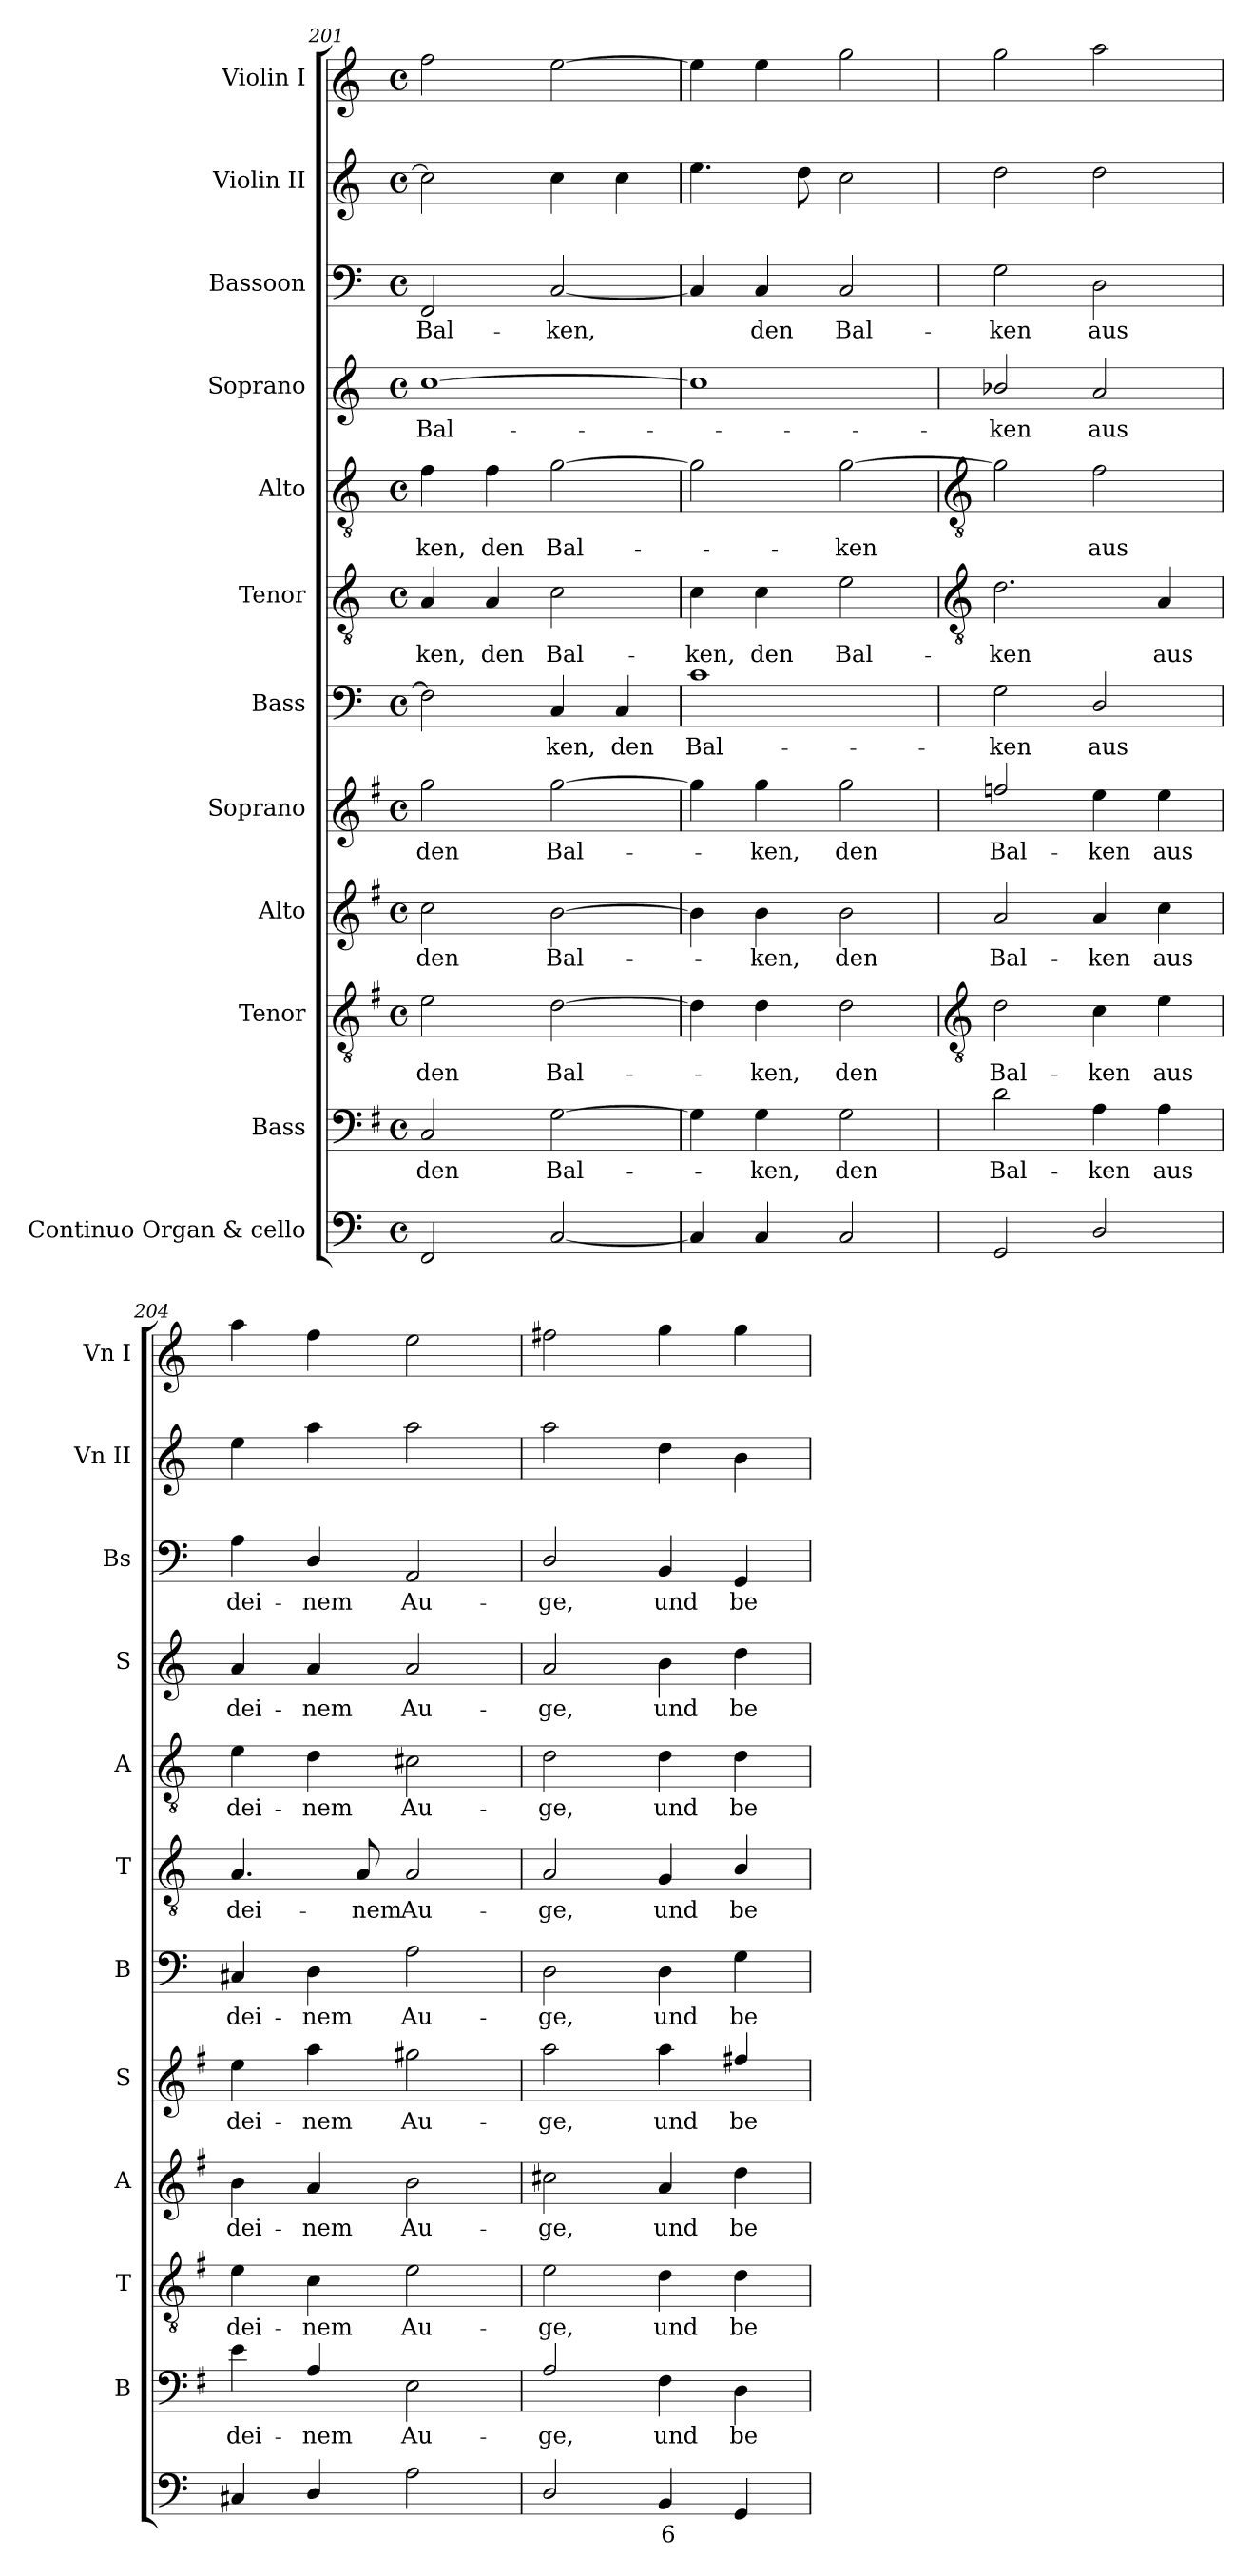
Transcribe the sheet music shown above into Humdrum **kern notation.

**kern	**text	**kern	**text	**kern	**text	**kern	**text	**kern	**text	**kern	**text	**kern	**text	**kern	**text	**kern	**text	**kern	**text	**kern	**kern
*part12	*part12	*part11	*part11	*part10	*part10	*part9	*part9	*part8	*part8	*part7	*part7	*part6	*part6	*part5	*part5	*part4	*part4	*part3	*part3	*part2	*part1
*staff12	*staff12	*staff11	*staff11	*staff10	*staff10	*staff9	*staff9	*staff8	*staff8	*staff7	*staff7	*staff6	*staff6	*staff5	*staff5	*staff4	*staff4	*staff3	*staff3	*staff2	*staff1
*I"Continuo Organ & cello	*	*I"Bass	*	*I"Tenor	*	*I"Alto	*	*I"Soprano	*	*I"Bass	*	*I"Tenor	*	*I"Alto	*	*I"Soprano	*	*I"Bassoon	*	*I"Violin II	*I"Violin I
*	*	*I'B	*	*I'T	*	*I'A	*	*I'S	*	*I'B	*	*I'T	*	*I'A	*	*I'S	*	*I'Bs	*	*I'Vn II	*I'Vn I
*clefF4	*	*clefF4	*	*clefGv2	*	*clefG2	*	*clefG2	*	*clefF4	*	*clefGv2	*	*clefGv2	*	*clefG2	*	*clefF4	*	*clefG2	*clefG2
*	*	*ITrd4c7	*	*ITrd4c7	*	*ITrd4c7	*	*ITrd4c7	*	*	*	*	*	*	*	*	*	*	*	*	*
*k[]	*	*k[]	*	*k[]	*	*k[]	*	*k[]	*	*k[]	*	*k[]	*	*k[]	*	*k[]	*	*k[]	*	*k[]	*k[]
*C:	*	*C:	*	*C:	*	*C:	*	*C:	*	*C:	*	*C:	*	*C:	*	*C:	*	*C:	*	*C:	*C:
*M4/4	*	*M4/4	*	*M4/4	*	*M4/4	*	*M4/4	*	*M4/4	*	*M4/4	*	*M4/4	*	*M4/4	*	*M4/4	*	*M4/4	*M4/4
*met(c)	*	*met(c)	*	*met(c)	*	*met(c)	*	*met(c)	*	*met(c)	*	*met(c)	*	*met(c)	*	*met(c)	*	*met(c)	*	*met(c)	*met(c)
=201	=201	=201	=201	=201	=201	=201	=201	=201	=201	=201	=201	=201	=201	=201	=201	=201	=201	=201	=201	=201	=201
!	!	!	!LO:LY:b	!	!LO:LY:b	!	!LO:LY:b	!	!LO:LY:b	!	!	!	!LO:LY:b	!	!LO:LY:b	!	!LO:LY:b	!	!LO:LY:b	!	!
2FF	.	2FF	den	2A	den	2f	den	2cc	den	2F]	.	4A	-ken,	4f	-ken,	[1cc	Bal-	2FF	Bal-	2cc]	2ff
!	!	!	!	!	!	!	!	!	!	!	!	!	!LO:LY:b	!	!LO:LY:b	!	!	!	!	!	!
.	.	.	.	.	.	.	.	.	.	.	.	4A	den	4f	den	.	.	.	.	.	.
!	!	!	!LO:LY:b	!	!LO:LY:b	!	!LO:LY:b	!	!LO:LY:b	!	!LO:LY:b	!	!LO:LY:b	!	!LO:LY:b	!	!	!	!LO:LY:b	!	!
[2C	.	[2C	Bal-	[2G	Bal-	[2e	Bal-	[2cc	Bal-	4C	ken,	2c	Bal-	[2g	Bal-	.	.	[2C	-ken,	4cc	[2ee
!	!	!	!	!	!	!	!	!	!	!	!LO:LY:b	!	!	!	!	!	!	!	!	!	!
.	.	.	.	.	.	.	.	.	.	4C	den	.	.	.	.	.	.	.	.	4cc	.
=202	=202	=202	=202	=202	=202	=202	=202	=202	=202	=202	=202	=202	=202	=202	=202	=202	=202	=202	=202	=202	=202
!	!	!	!	!	!	!	!	!	!	!	!LO:LY:b	!	!LO:LY:b	!	!	!	!	!	!	!	!
4C]	.	4C]	.	4G]	.	4e]	.	4cc]	.	1c	Bal-	4c	-ken,	2g]	.	1cc]	.	4C]	.	4.ee	4ee]
!	!	!	!LO:LY:b	!	!LO:LY:b	!	!LO:LY:b	!	!LO:LY:b	!	!	!	!LO:LY:b	!	!	!	!	!	!LO:LY:b	!	!
4C	.	4C	ken,	4G	ken,	4e	ken,	4cc	ken,	.	.	4c	den	.	.	.	.	4C	den	.	4ee
.	.	.	.	.	.	.	.	.	.	.	.	.	.	.	.	.	.	.	.	8dd	.
!	!	!	!LO:LY:b	!	!LO:LY:b	!	!LO:LY:b	!	!LO:LY:b	!	!	!	!LO:LY:b	!	!LO:LY:b	!	!	!	!LO:LY:b	!	!
2C	.	2C	den	2G	den	2e	den	2cc	den	.	.	2e	Bal-	[2g	ken	.	.	2C	Bal-	2cc	2gg
!!LO:LB:g=z
=203	=203	=203	=203	=203	=203	=203	=203	=203	=203	=203	=203	=203	=203	=203	=203	=203	=203	=203	=203	=203	=203
*	*	*	*	*clefGv2	*	*	*	*	*	*	*	*clefGv2	*	*clefGv2	*	*	*	*	*	*	*
!	!	!	!LO:LY:b	!	!LO:LY:b	!	!LO:LY:b	!	!LO:LY:b	!	!LO:LY:b	!	!LO:LY:b	!	!	!	!LO:LY:b	!	!LO:LY:b	!	!
2GG	.	2G	Bal-	2G	Bal-	2d	Bal-	2b-X/	Bal-	2G	-ken	2.d	-ken	2g]	.	2b-X/	ken	2G	-ken	2dd	2gg
!	!	!	!LO:LY:b	!	!LO:LY:b	!	!LO:LY:b	!	!LO:LY:b	!	!LO:LY:b	!	!	!	!LO:LY:b	!	!LO:LY:b	!	!LO:LY:b	!	!
2D/	.	4D	-ken	4F	-ken	4d	-ken	4a	-ken	2D/	aus	.	.	2f	aus	2a	aus	2D	aus	2dd	2aa
!	!	!	!LO:LY:b	!	!LO:LY:b	!	!LO:LY:b	!	!LO:LY:b	!	!	!	!LO:LY:b	!	!	!	!	!	!	!	!
.	.	4D	aus	4A	aus	4f	aus	4a	aus	.	.	4A	aus	.	.	.	.	.	.	.	.
=204	=204	=204	=204	=204	=204	=204	=204	=204	=204	=204	=204	=204	=204	=204	=204	=204	=204	=204	=204	=204	=204
!	!	!	!LO:LY:b	!	!LO:LY:b	!	!LO:LY:b	!	!LO:LY:b	!	!LO:LY:b	!	!LO:LY:b	!	!LO:LY:b	!	!LO:LY:b	!	!LO:LY:b	!	!
4C#X	.	4A	dei-	4A	dei-	4e	dei-	4a	dei-	4C#X	dei-	4.A	dei-	4e	dei-	4a	dei-	4A	dei-	4ee	4aa
!	!	!	!LO:LY:b	!	!LO:LY:b	!	!LO:LY:b	!	!LO:LY:b	!	!LO:LY:b	!	!	!	!LO:LY:b	!	!LO:LY:b	!	!LO:LY:b	!	!
4D/	.	4D/	-nem	4F	-nem	4d	-nem	4dd	-nem	4D	-nem	.	.	4d	-nem	4a	-nem	4D/	-nem	4aa	4ff
!	!	!	!	!	!	!	!	!	!	!	!	!	!LO:LY:b	!	!	!	!	!	!	!	!
.	.	.	.	.	.	.	.	.	.	.	.	8A	-nem	.	.	.	.	.	.	.	.
!	!	!	!LO:LY:b	!	!LO:LY:b	!	!LO:LY:b	!	!LO:LY:b	!	!LO:LY:b	!	!LO:LY:b	!	!LO:LY:b	!	!LO:LY:b	!	!LO:LY:b	!	!
2A	.	2AA	Au-	2A	Au-	2e	Au-	2cc#X	Au-	2A	Au-	2A	Au-	2c#X	Au-	2a	Au-	2AA	Au-	2aa	2ee
=205	=205	=205	=205	=205	=205	=205	=205	=205	=205	=205	=205	=205	=205	=205	=205	=205	=205	=205	=205	=205	=205
!	!	!	!LO:LY:b	!	!LO:LY:b	!	!LO:LY:b	!	!LO:LY:b	!	!LO:LY:b	!	!LO:LY:b	!	!LO:LY:b	!	!LO:LY:b	!	!LO:LY:b	!	!
2D/	.	2D/	-ge,	2A	-ge,	2f#X	-ge,	2dd	-ge,	2D	-ge,	2A	-ge,	2d	-ge,	2a	-ge,	2D/	-ge,	2aa	2ff#X
!	!LO:LY:b	!	!LO:LY:b	!	!LO:LY:b	!	!LO:LY:b	!	!LO:LY:b	!	!LO:LY:b	!	!LO:LY:b	!	!LO:LY:b	!	!LO:LY:b	!	!LO:LY:b	!	!
4BB	6	4BB	und	4G	und	4d	und	4dd	und	4D	und	4G	und	4d	und	4b	und	4BB	und	4dd	4gg
!	!	!	!LO:LY:b	!	!LO:LY:b	!	!LO:LY:b	!	!LO:LY:b	!	!LO:LY:b	!	!LO:LY:b	!	!LO:LY:b	!	!LO:LY:b	!	!LO:LY:b	!	!
4GG	.	4GG	be-	4G	be-	4g	be-	4bn/	be-	4G	be-	4B/	be-	4d	be-	4dd	be-	4GG	be-	4b	4gg
=	=	=	=	=	=	=	=	=	=	=	=	=	=	=	=	=	=	=	=	=	=
*-	*-	*-	*-	*-	*-	*-	*-	*-	*-	*-	*-	*-	*-	*-	*-	*-	*-	*-	*-	*-	*-
